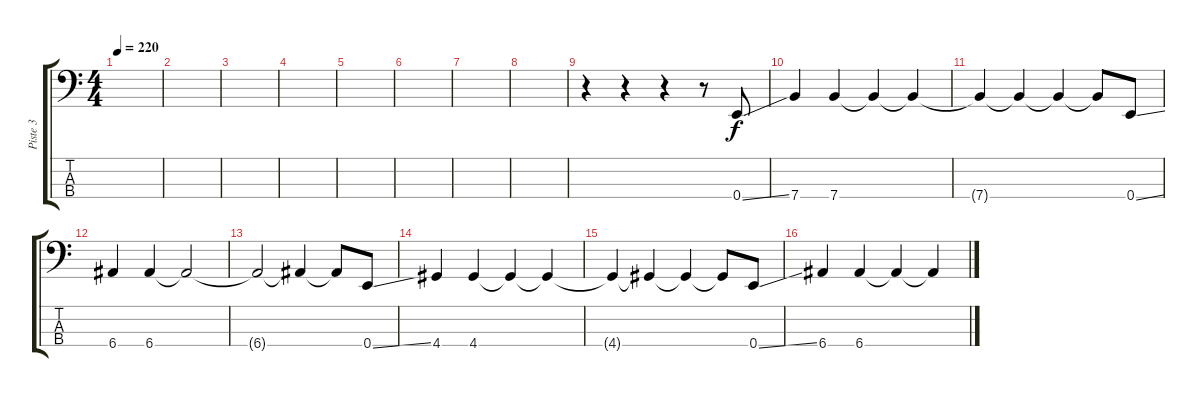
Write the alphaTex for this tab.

\track ("Piste 3" "Piste 3") {instrument acousticbass}
\staff {score tabs}
\tuning (G2 D2 A1 E1) {hide}
\ts (4 4)
\tempo 220
\clef f4
\ks c
|
|
|
|
|
|
|
|
r.4 r.4 r.4 r.8 0.4{ss}.8 |
7.4.4 7.4.4 7.4{t}.4 7.4{t}.4 |
7.4{t}.4 7.4{t}.4 7.4{t}.4 7.4{t}.8 0.4{ss}.8 |
6.4.4 6.4.4 6.4{t}.2 |
6.4{t}.2 6.4{t}.4 6.4{t}.8 0.4{ss}.8 |
4.4.4 4.4.4 4.4{t}.4 4.4{t}.4 |
4.4{t}.4 4.4{t}.4 4.4{t}.4 4.4{t}.8 0.4{ss}.8 |
6.4.4 6.4.4 6.4{t}.4 6.4{t}.4
